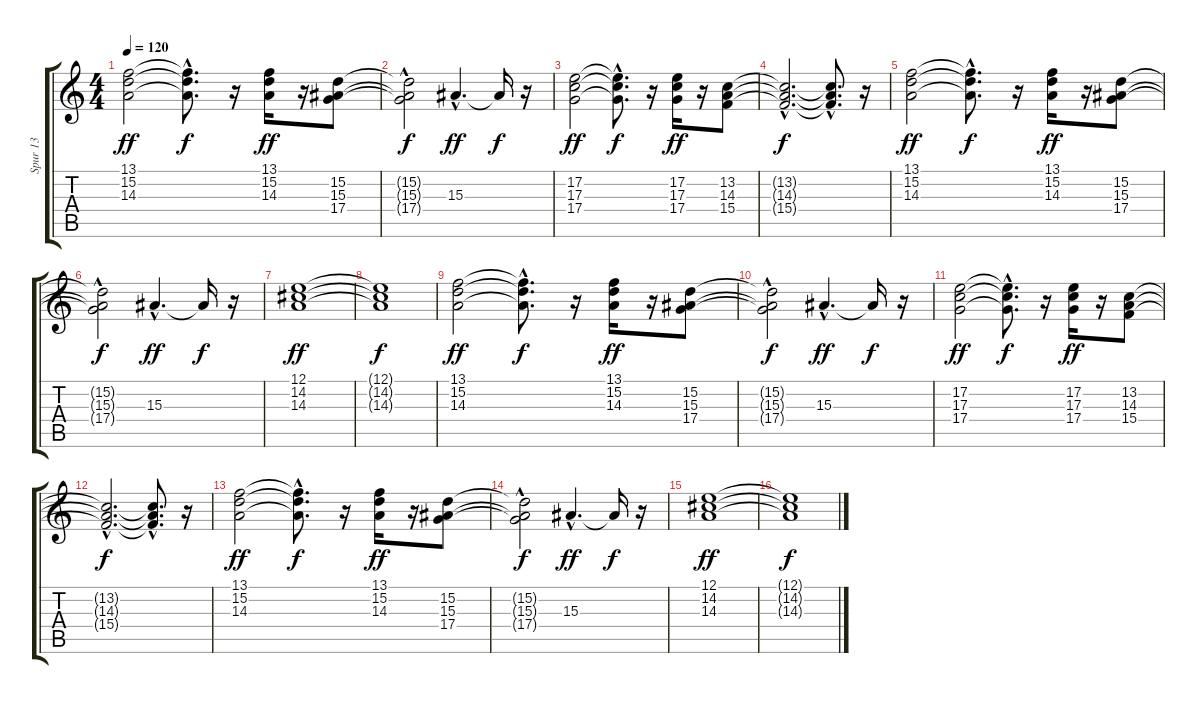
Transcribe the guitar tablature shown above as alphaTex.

\track ("Spur 13" "Spur 13") {instrument synthstrings1}
\staff {score tabs}
\tuning (E4 B3 G3 D3 A2 E2) {hide}
\ts (4 4)
\tempo 120
\clef g2
\ks c
(13.1 15.2 14.3).2{dy ff volume 0} (13.1{hac t} 15.2{hac t} 14.3{hac t}).8{d dy f} r.16 (13.1 15.2 14.3).16{dy ff volume 8} r.16 (15.2 15.3 17.4).8 |
(15.2{hac t} 15.3{t} 17.4{hac t}).2{dy f} 15.3{hac}.4{d dy ff} 15.3{t}.16{dy f} r.16 |
(17.2 17.3 17.4).2{dy ff} (17.2{hac t} 17.3{hac t} 17.4{hac t}).8{d dy f} r.16 (17.2 17.3 17.4).16{dy ff} r.16 (13.2 14.3 15.4).8 |
(13.2{hac t} 14.3{hac t} 15.4{hac t}).2{d dy f} (13.2{hac t} 14.3{hac t} 15.4{hac t}).8{d} r.16 |
(13.1 15.2 14.3).2{dy ff} (13.1{hac t} 15.2{hac t} 14.3{hac t}).8{d dy f} r.16 (13.1 15.2 14.3).16{dy ff} r.16 (15.2 15.3 17.4).8 |
(15.2{hac t} 15.3{t} 17.4{hac t}).2{dy f} 15.3{hac}.4{d dy ff} 15.3{t}.16{dy f} r.16 |
(12.1 14.2 14.3).1{dy ff} |
(12.1{t} 14.2{t} 14.3{t}).1{dy f} |
(13.1 15.2 14.3).2{dy ff} (13.1{hac t} 15.2{hac t} 14.3{hac t}).8{d dy f} r.16 (13.1 15.2 14.3).16{dy ff} r.16 (15.2 15.3 17.4).8 |
(15.2{hac t} 15.3{t} 17.4{hac t}).2{dy f} 15.3{hac}.4{d dy ff} 15.3{t}.16{dy f} r.16 |
(17.2 17.3 17.4).2{dy ff} (17.2{hac t} 17.3{hac t} 17.4{hac t}).8{d dy f} r.16 (17.2 17.3 17.4).16{dy ff} r.16 (13.2 14.3 15.4).8 |
(13.2{hac t} 14.3{hac t} 15.4{hac t}).2{d dy f} (13.2{hac t} 14.3{hac t} 15.4{hac t}).8{d} r.16 |
(13.1 15.2 14.3).2{dy ff} (13.1{hac t} 15.2{hac t} 14.3{hac t}).8{d dy f} r.16 (13.1 15.2 14.3).16{dy ff} r.16 (15.2 15.3 17.4).8 |
(15.2{hac t} 15.3{t} 17.4{hac t}).2{dy f} 15.3{hac}.4{d dy ff} 15.3{t}.16{dy f} r.16 |
(12.1 14.2 14.3).1{dy ff} |
(12.1{t} 14.2{t} 14.3{t}).1{dy f}
